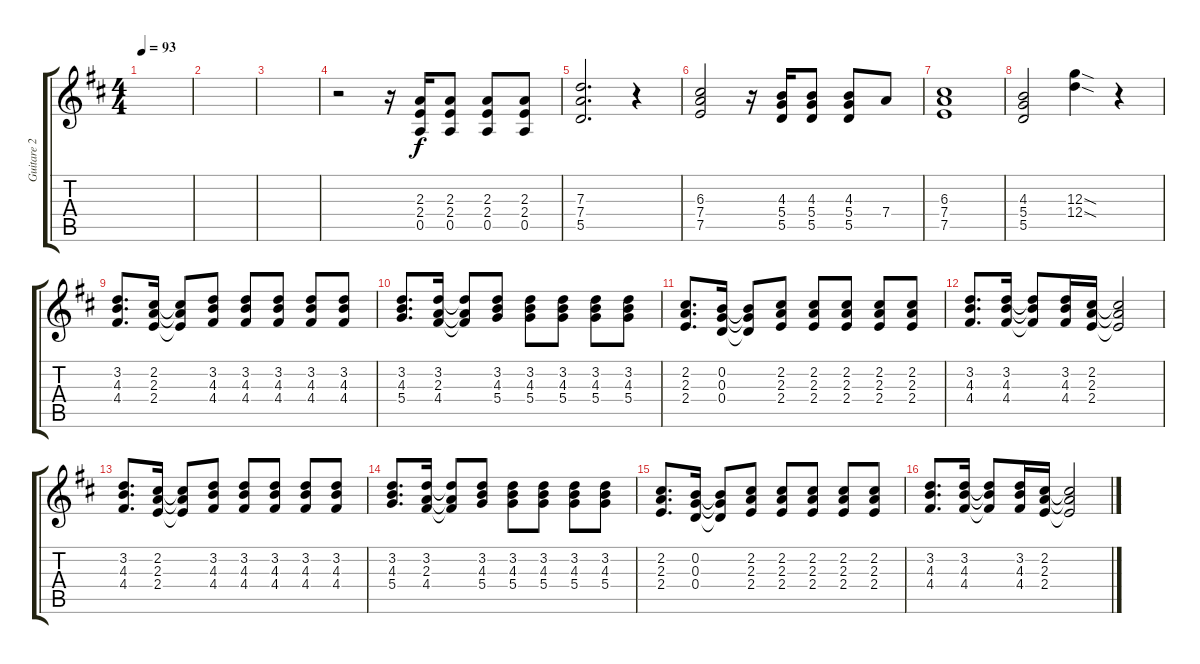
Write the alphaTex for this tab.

\track ("Guitare 2" "Guitare 2") {instrument distortionguitar}
\staff {score tabs}
\tuning (E4 B3 G3 D3 A2 E2) {hide}
\ts (4 4)
\tempo 93
\clef g2
\ks d
|
|
|
r.2 r.16 (2.3 2.4 0.5).16 (2.3 2.4 0.5).8 (2.3 2.4 0.5).8 (2.3 2.4 0.5).8 |
(7.3 7.4 5.5).2{d} r.4 |
(6.3 7.4 7.5).2 r.16 (4.3 5.4 5.5).16 (4.3 5.4 5.5).8 (4.3 5.4 5.5).8 7.4.8 |
(6.3 7.4 7.5).1 |
(4.3 5.4 5.5).2 (12.3{sod} 12.4{sod}).4 r.4 |
(3.2 4.3 4.4).8{d} (2.2 2.3 2.4).16 (2.2{t} 2.3{t} 2.4{t}).8 (3.2 4.3 4.4).8 (3.2 4.3 4.4).8 (3.2 4.3 4.4).8 (3.2 4.3 4.4).8 (3.2 4.3 4.4).8 |
(3.2 4.3 5.4).8{d} (3.2 2.3 4.4).16 (3.2{t} 2.3{t} 4.4{t}).8 (3.2 4.3 5.4).8 (3.2 4.3 5.4).8 (3.2 4.3 5.4).8 (3.2 4.3 5.4).8 (3.2 4.3 5.4).8 |
(2.2 2.3 2.4).8{d} (0.2 0.3 0.4).16 (0.2{t} 0.3{t} 0.4{t}).8 (2.2 2.3 2.4).8 (2.2 2.3 2.4).8 (2.2 2.3 2.4).8 (2.2 2.3 2.4).8 (2.2 2.3 2.4).8 |
(3.2 4.3 4.4).8{d} (3.2 4.3 4.4).16 (3.2{t} 4.3{t} 4.4{t}).8 (3.2 4.3 4.4).16 (2.2 2.3 2.4).16 (2.2{t} 2.3{t} 2.4{t}).2 |
(3.2 4.3 4.4).8{d} (2.2 2.3 2.4).16 (2.2{t} 2.3{t} 2.4{t}).8 (3.2 4.3 4.4).8 (3.2 4.3 4.4).8 (3.2 4.3 4.4).8 (3.2 4.3 4.4).8 (3.2 4.3 4.4).8 |
(3.2 4.3 5.4).8{d} (3.2 2.3 4.4).16 (3.2{t} 2.3{t} 4.4{t}).8 (3.2 4.3 5.4).8 (3.2 4.3 5.4).8 (3.2 4.3 5.4).8 (3.2 4.3 5.4).8 (3.2 4.3 5.4).8 |
(2.2 2.3 2.4).8{d} (0.2 0.3 0.4).16 (0.2{t} 0.3{t} 0.4{t}).8 (2.2 2.3 2.4).8 (2.2 2.3 2.4).8 (2.2 2.3 2.4).8 (2.2 2.3 2.4).8 (2.2 2.3 2.4).8 |
(3.2 4.3 4.4).8{d} (3.2 4.3 4.4).16 (3.2{t} 4.3{t} 4.4{t}).8 (3.2 4.3 4.4).16 (2.2 2.3 2.4).16 (2.2{t} 2.3{t} 2.4{t}).2
